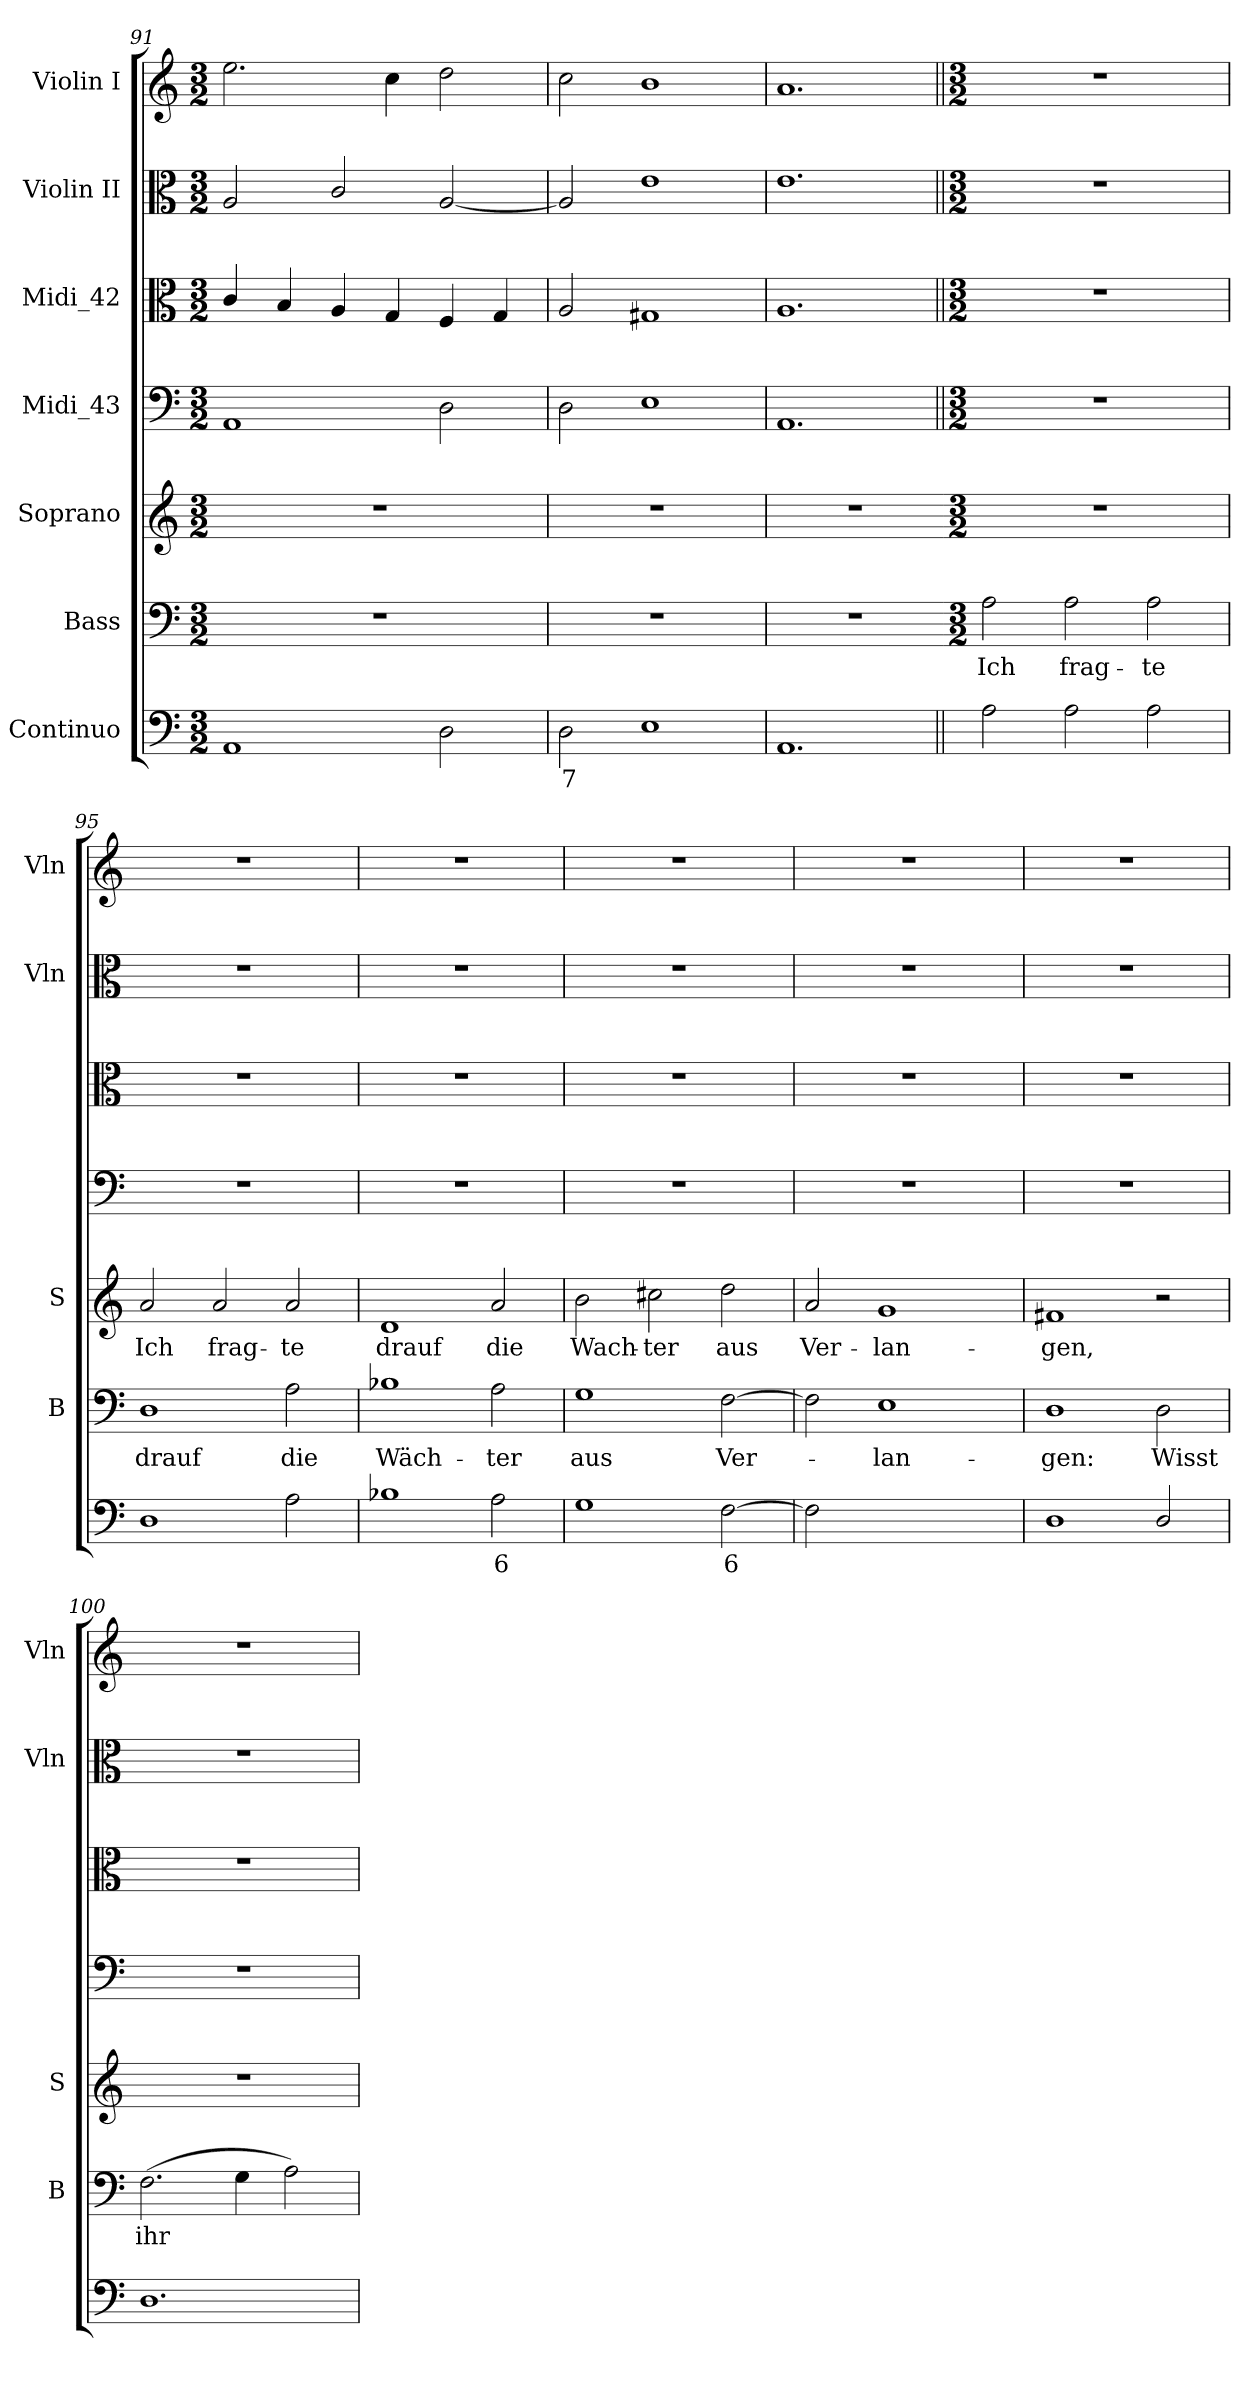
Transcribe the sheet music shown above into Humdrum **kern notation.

**kern	**text	**kern	**text	**kern	**text	**kern	**kern	**kern	**kern
*part7	*part7	*part6	*part6	*part5	*part5	*part4	*part3	*part2	*part1
*staff7	*staff7	*staff6	*staff6	*staff5	*staff5	*staff4	*staff3	*staff2	*staff1
*I"Continuo	*	*I"Bass	*	*I"Soprano	*	*I"Midi_43	*I"Midi_42	*I"Violin II	*I"Violin I
*	*	*I'B	*	*I'S	*	*	*	*I'Vln	*I'Vln
*clefF4	*	*clefF4	*	*clefG2	*	*clefF4	*clefC3	*clefC3	*clefG2
*k[]	*	*k[]	*	*k[]	*	*k[]	*k[]	*k[]	*k[]
*C:	*	*C:	*	*C:	*	*C:	*C:	*C:	*C:
*M3/2	*	*M3/2	*	*M3/2	*	*M3/2	*M3/2	*M3/2	*M3/2
=91	=91	=91	=91	=91	=91	=91	=91	=91	=91
1AA	.	1.r	.	1.r	.	1AA	4c/	2A	2.ee
.	.	.	.	.	.	.	4B	.	.
.	.	.	.	.	.	.	4A	2c/	.
.	.	.	.	.	.	.	4G	.	4cc
2D	.	.	.	.	.	2D	4F	[2A	2dd
.	.	.	.	.	.	.	4G	.	.
=92	=92	=92	=92	=92	=92	=92	=92	=92	=92
!	!LO:LY:b	!	!	!	!	!	!	!	!
2D	7	1.r	.	1.r	.	2D	2A	2A]	2cc
1E	.	.	.	.	.	1E	1G#X	1e	1b
=93	=93	=93	=93	=93	=93	=93	=93	=93	=93
1.AA	.	1.r	.	1.r	.	1.AA	1.A	1.e	1.a
!!LO:LB:g=z
=94||	=94||	=94	=94||	=94	=94||	=94||	=94||	=94||	=94||
*	*	*k[]	*	*k[]	*	*	*	*	*
*	*	*C:	*	*C:	*	*	*	*	*
*	*	*M3/2	*	*M3/2	*	*M3/2	*M3/2	*M3/2	*M3/2
!	!	!	!LO:LY:b	!LO:N:vis=1	!	!	!	!	!
2A	.	2A	Ich	1.r	.	1.r	1.r	1.r	1.r
!	!	!	!LO:LY:b	!	!	!	!	!	!
2A	.	2A	frag-	.	.	.	.	.	.
!	!	!	!LO:LY:b	!	!	!	!	!	!
2A	.	2A	-te	.	.	.	.	.	.
=95	=95	=95	=95	=95	=95	=95	=95	=95	=95
!	!	!	!LO:LY:b	!	!LO:LY:b	!	!	!	!
1D	.	1D	drauf	2a	Ich	1.r	1.r	1.r	1.r
!	!	!	!	!	!LO:LY:b	!	!	!	!
.	.	.	.	2a	frag-	.	.	.	.
!	!	!	!LO:LY:b	!	!LO:LY:b	!	!	!	!
2A	.	2A	die	2a	-te	.	.	.	.
=96	=96	=96	=96	=96	=96	=96	=96	=96	=96
!	!	!	!LO:LY:b	!	!LO:LY:b	!	!	!	!
1B-X	.	1B-X	Wäch-	1d	drauf	1.r	1.r	1.r	1.r
!	!LO:LY:b	!	!LO:LY:b	!	!LO:LY:b	!	!	!	!
2A	6	2A	-ter	2a	die	.	.	.	.
=97	=97	=97	=97	=97	=97	=97	=97	=97	=97
!	!	!	!LO:LY:b	!	!LO:LY:b	!	!	!	!
1G	.	1G	aus	2b	Wach-	1.r	1.r	1.r	1.r
!	!	!	!	!	!LO:LY:b	!	!	!	!
.	.	.	.	2cc#X	-ter	.	.	.	.
!	!LO:LY:b	!	!LO:LY:b	!	!LO:LY:b	!	!	!	!
[2F	6	[2F	Ver-	2dd	aus	.	.	.	.
=98	=98	=98	=98	=98	=98	=98	=98	=98	=98
!	!	!	!	!	!LO:LY:b	!	!	!	!
2F]	.	2F]	.	2a	Ver-	1.r	1.r	1.r	1.r
!	!LO:LY:b	!	!LO:LY:b	!	!LO:LY:b	!	!	!	!
[2Eyy	7	1E	lan-	1g	-lan-	.	.	.	.
!	!LO:LY:b	!	!	!	!	!	!	!	!
2Eyy]	6	.	.	.	.	.	.	.	.
=99	=99	=99	=99	=99	=99	=99	=99	=99	=99
!	!	!	!LO:LY:b	!	!LO:LY:b	!	!	!	!
1D	.	1D	-gen:	1f#X	-gen,	1.r	1.r	1.r	1.r
!	!	!	!LO:LY:b	!	!	!	!	!	!
2D/	.	2D	Wisst	2r	.	.	.	.	.
=100	=100	=100	=100	=100	=100	=100	=100	=100	=100
!	!	!	!LO:LY:b	!LO:N:vis=1	!	!	!	!	!
1.D	.	(>2.F	ihr	1.r	.	1.r	1.r	1.r	1.r
.	.	4G	.	.	.	.	.	.	.
.	.	2A)	.	.	.	.	.	.	.
=	=	=	=	=	=	=	=	=	=
*-	*-	*-	*-	*-	*-	*-	*-	*-	*-
